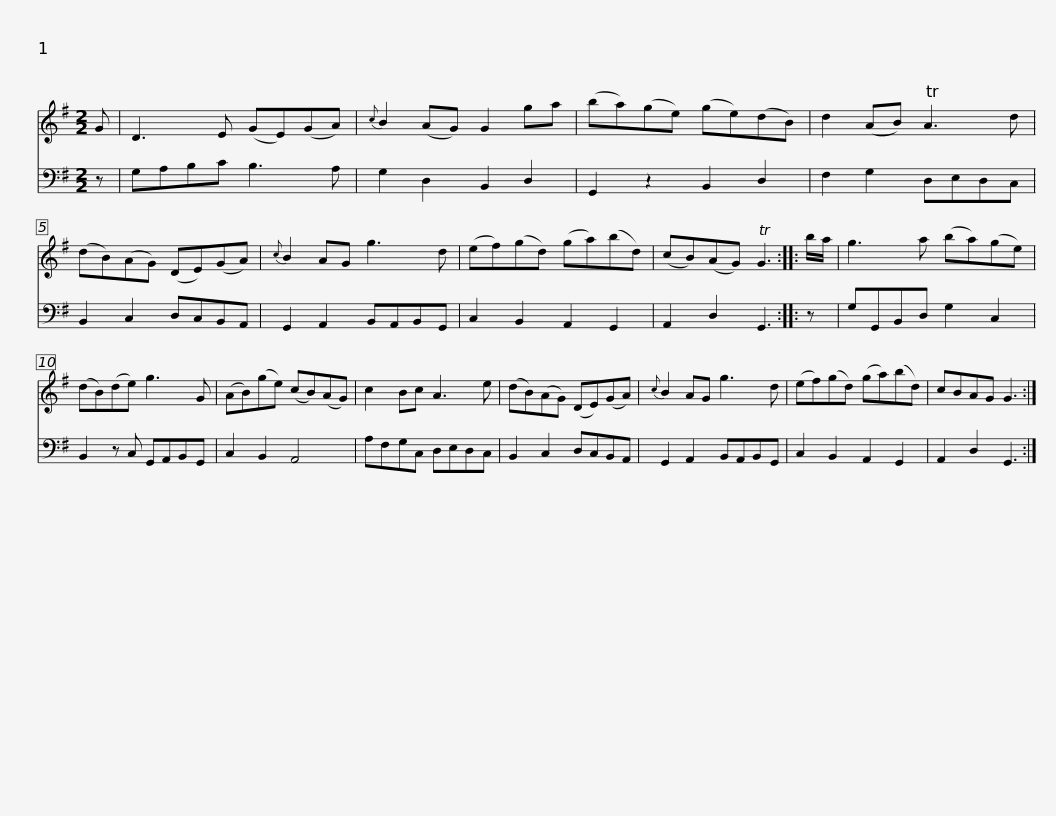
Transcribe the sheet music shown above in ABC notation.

X:1
%%score 1 2
L:1/8
M:2/2
I:linebreak $
K:G
V:1 treble
V:2 bass
V:1
 G | D3 E (GE)(GA) |{c} B2 (AG) G2 ga | (ba)(ge) (ge)(dB) | d2 (AB) TA3 d | %5
 (dB)(AG) (DE)(GA) |${c} B2 AG g3 d | (ef)(gd) (ga)(bd) | (cB)(AG) TG3 :: b/a/ | %10
 g3 a (ba)(ge) | (dB)(de) g3 G |$ (AB)(ge) (cB)(AG) | c2 Bc A3 e | (dB)(AG) (DE)(GA) | %15
{c} B2 AG g3 d | (ef)(gd) (ga)(bd) |$ cBAG G3 :| %18
V:2
 z | G,A,B,C B,3 A, | G,2 D,2 B,,2 D,2 | G,,2 z2 B,,2 D,2 | F,2 G,2 D,E,D,C, | %5
 B,,2 C,2 D,C,B,,A,, |$ G,,2 A,,2 B,,A,,B,,G,, | C,2 B,,2 A,,2 G,,2 | A,,2 D,2 G,,3 :: z | %10
 G,G,,B,,D, G,2 C,2 | B,,2 z C, G,,A,,B,,G,, |$ C,2 B,,2 A,,4 | A,F,G,C, D,E,D,C, | B,,2 C,2 D,C,B,,A,, | %15
 G,,2 A,,2 B,,A,,B,,G,, | C,2 B,,2 A,,2 G,,2 |$ A,,2 D,2 G,,3 :| %18
